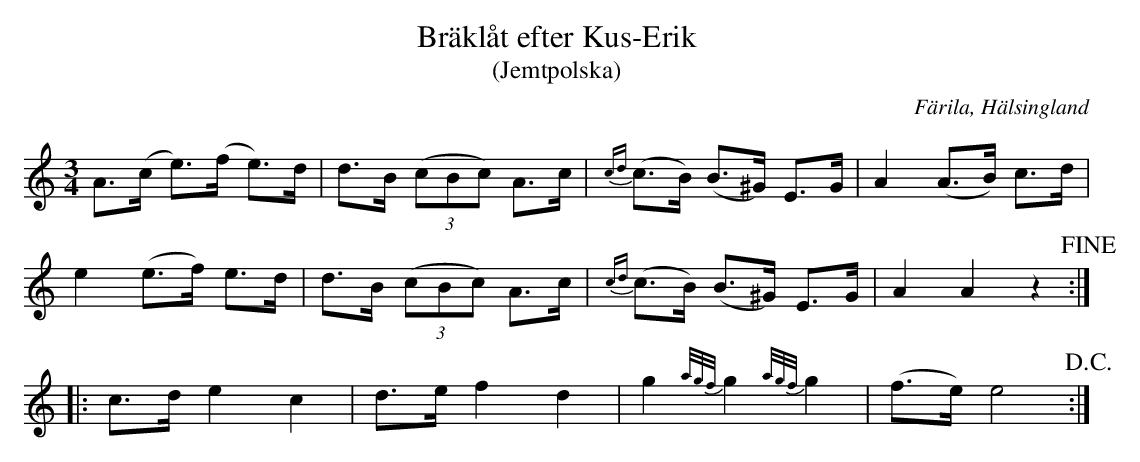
X:1
T: Bräklåt efter Kus-Erik
T: (Jemtpolska)
O: Färila, Hälsingland
M: 3/4
L: 1/8
K: Am
A>(c e>)(f e)>d | d>B ((3cBc) A>c | {cd}(c>B) (B>^G)   E>G      | A2    (A>B) c>d  |
e2   (e>f) e>d  | d>B ((3cBc) A>c | {cd}(c>B)    (B>^G)   E>G      | A2    A2    z2  !fine! ::
K: C
c>d  e2    c2   | d>e f2      d2  | g2        {a/g/f/}g2 {a/g/f/}g2 | (f>e) e4 !D.C.!       :|
